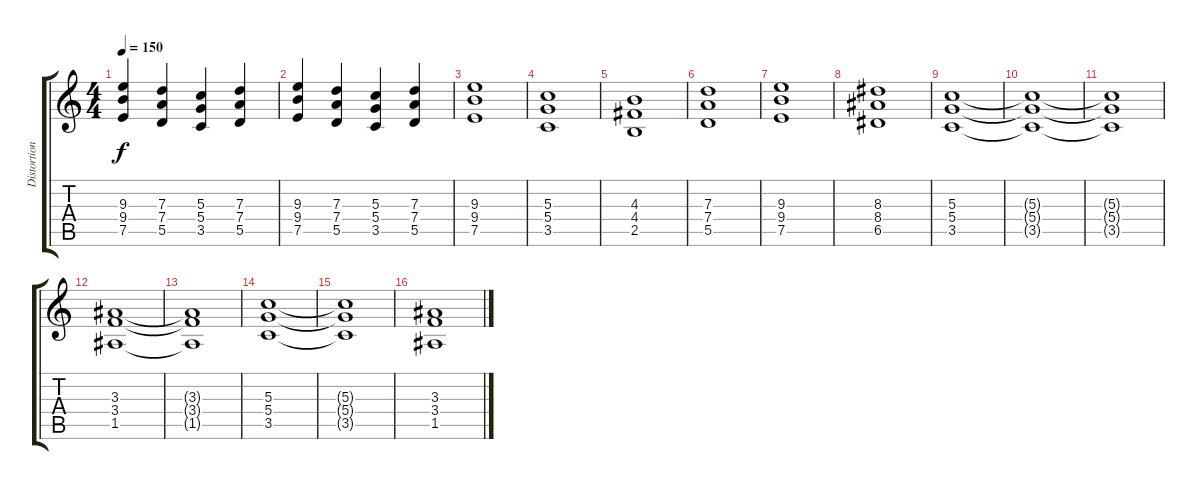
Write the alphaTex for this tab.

\track ("Distortion Guitar 2" "Distortion") {instrument distortionguitar}
\staff {score tabs}
\tuning (E4 B3 G3 D3 A2 E2) {hide}
\ts (4 4)
\tempo 150
\clef g2
\ks c
(9.3 9.4 7.5).4{dy f} (7.3 7.4 5.5).4 (5.3 5.4 3.5).4 (7.3 7.4 5.5).4 |
(9.3 9.4 7.5).4 (7.3 7.4 5.5).4 (5.3 5.4 3.5).4 (7.3 7.4 5.5).4 |
(9.3 9.4 7.5).1 |
(5.3 5.4 3.5).1 |
(4.3 4.4 2.5).1 |
(7.3 7.4 5.5).1 |
(9.3 9.4 7.5).1 |
(8.3 8.4 6.5).1 |
(5.3 5.4 3.5).1 |
(5.3{t} 5.4{t} 3.5{t}).1 |
(5.3{t} 5.4{t} 3.5{t}).1 |
(3.3 3.4 1.5).1 |
(3.3{t} 3.4{t} 1.5{t}).1 |
(5.3 5.4 3.5).1 |
(5.3{t} 5.4{t} 3.5{t}).1 |
(3.3 3.4 1.5).1
